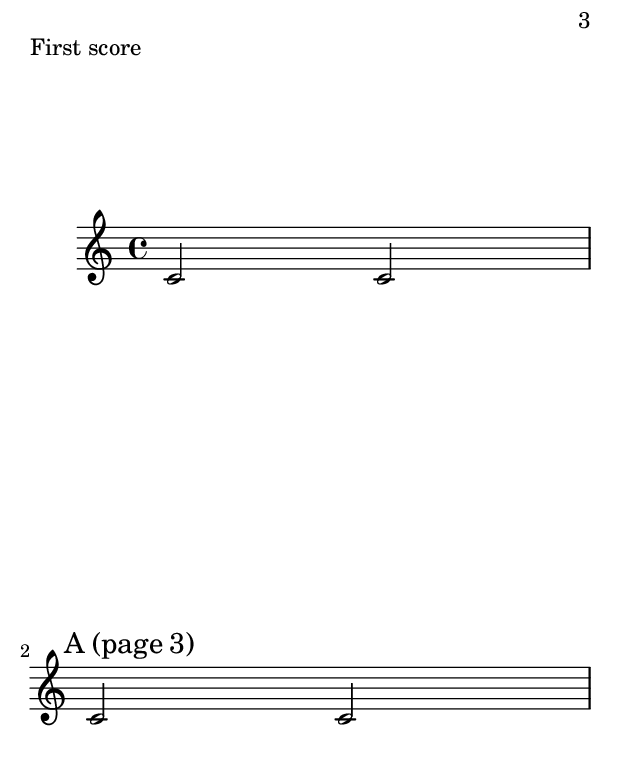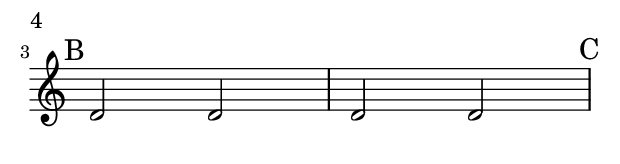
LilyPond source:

%% DO NOT EDIT this file manually; it is automatically
%% generated from LSR http://lsr.di.unimi.it
%% Make any changes in LSR itself, or in Documentation/snippets/new/ ,
%% and then run scripts/auxiliar/makelsr.py
%%
%% This file is in the public domain.
\version "2.18.0"

\header {
  lsrtags = "spacing"

  texidoc = "
Page labels may be placed inside music or at top-level, and referred to
in markups.

"
  doctitle = "Page label"
} % begin verbatim


#(set-default-paper-size "a6")

#(define-markup-command (toc-line layout props label text)
  (symbol? markup?)
  (interpret-markup layout props
   (markup #:fill-line (text #:page-ref label "8" "?"))))

\book {
  \markup \huge \fill-line { \null Title Page \null }

  \pageBreak

  \label #'toc
  \markup \column {
    \large \fill-line { \null Table of contents \null }
    \toc-line #'toc "Table of contents"
    \toc-line #'firstScore "First Score"
    \toc-line #'markA "Mark A"
    \toc-line #'markB "Mark B"
    \toc-line #'markC "Mark C"
    \toc-line #'unknown "Unknown label"
  }

  \pageBreak

  \label #'firstScore
  \score {
    \new Staff \relative c' {
      c2 c
      \mark \markup {
        A (page \concat { \page-ref #'markA "0" "?" ) }
      } \label #'markA
      c2 c
      \pageBreak
      \mark "B" \label #'markB
      d2 d
      d2 d
      \once \override Score.RehearsalMark.break-visibility =
        #begin-of-line-invisible
      \mark "C" \label #'markC
    }
    \header { piece = "First score" }
  }
}
